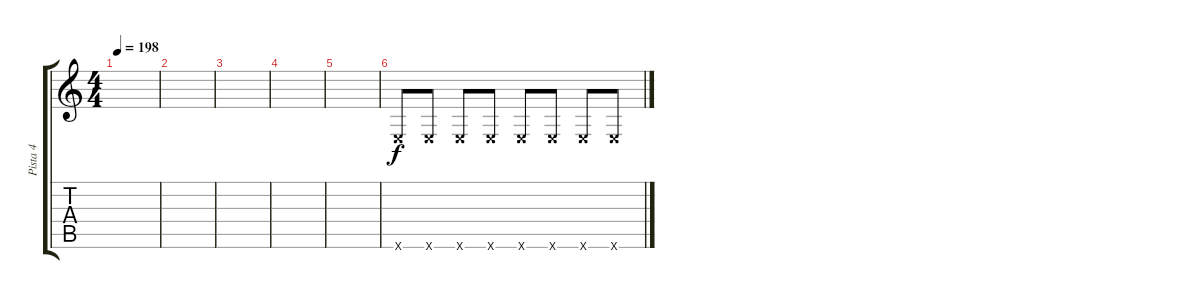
\track ("Pista 4" "Pista 4") {instrument overdrivenguitar}
\staff {score tabs}
\tuning (E4 B3 G3 D3 A2 E2) {hide}
\ts (4 4)
\tempo 198
\clef g2
\ks c
|
|
|
|
|
0.6{x}.8 0.6{x}.8 0.6{x}.8 0.6{x}.8 0.6{x}.8 0.6{x}.8 0.6{x}.8 0.6{x}.8
